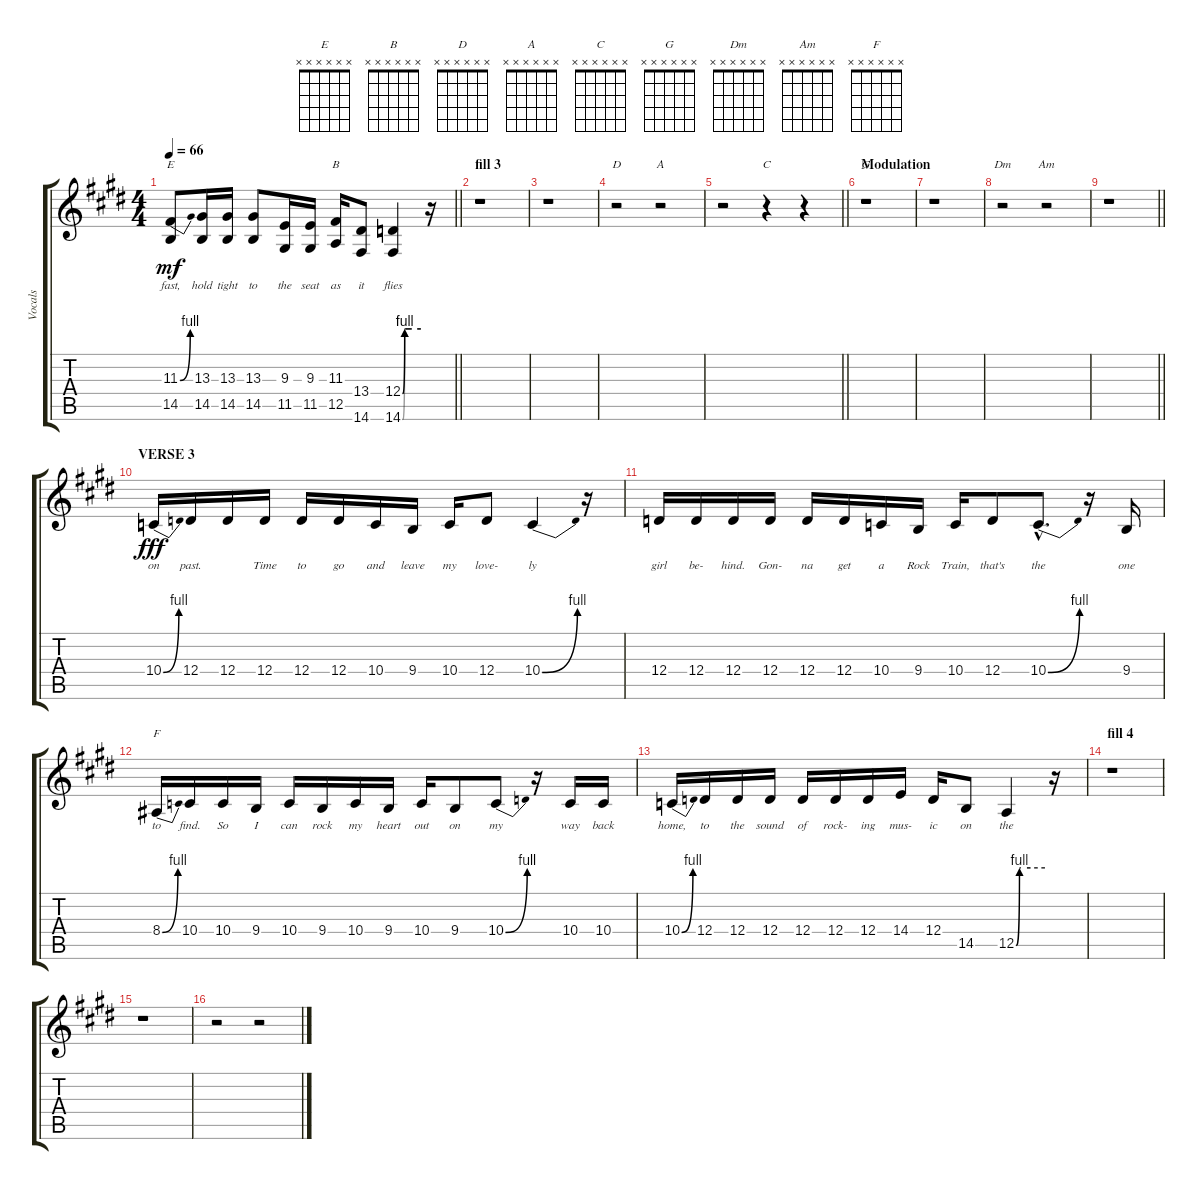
\track ("Vocals" "Vocals") {instrument flute}
\staff {score tabs}
\tuning (E4 B3 G3 D3 A2 E2) {hide}
\chord ("E" x x x x x x)
\chord ("B" x x x x x x)
\chord ("D" x x x x x x)
\chord ("A" x x x x x x)
\chord ("C" x x x x x x)
\chord ("G" x x x x x x)
\chord ("Dm" x x x x x x)
\chord ("Am" x x x x x x)
\chord ("F" x x x x x x)
\ts (4 4)
\tempo 66
\clef g2
\barLineRight lightlight
\ks e
(11.3{be (bend 0 0 60 4)} 14.5).8{ch "E" lyrics (0 "fast,") lyrics (1 "") lyrics (2 "") lyrics (3 "") lyrics (4 "") dy mf} (13.3 14.5).16{lyrics (0 "hold") lyrics (1 "") lyrics (2 "") lyrics (3 "") lyrics (4 "")} (13.3 14.5).16{lyrics (0 "tight") lyrics (1 "") lyrics (2 "") lyrics (3 "") lyrics (4 "")} (13.3 14.5).8{lyrics (0 "to") lyrics (1 "") lyrics (2 "") lyrics (3 "") lyrics (4 "")} (9.3 11.5).16{lyrics (0 "the") lyrics (1 "") lyrics (2 "") lyrics (3 "") lyrics (4 "")} (9.3 11.5).16{lyrics (0 "seat") lyrics (1 "") lyrics (2 "") lyrics (3 "") lyrics (4 "")} (11.3 12.5).16{ch "B" lyrics (0 "as") lyrics (1 "") lyrics (2 "") lyrics (3 "") lyrics (4 "")} (13.4 14.6).8{lyrics (0 "it") lyrics (1 "") lyrics (2 "") lyrics (3 "") lyrics (4 "")} (12.4{be (custom 0 0 7 4 10 4 30 4 60 4)} 14.6{be (custom 0 0 7 4 10 4 30 4 60 4)}).4{lyrics (0 "flies") lyrics (1 "") lyrics (2 "") lyrics (3 "") lyrics (4 "")} r.16 |
\section ("" "fill 3")
r.1{volume 11} |
r.1 |
r.2{ch "D"} r.2{ch "A"} |
\barLineRight lightlight
r.2 r.4{ch "C"} r.4 |
\section ("" "Modulation")
r.1{ch "G"} |
r.1 |
r.2{ch "Dm"} r.2{ch "Am"} |
\barLineRight lightlight
r.1 |
\section ("" "VERSE 3")
10.4{be (bend 0 0 60 4)}.16{lyrics (0 "on") lyrics (1 "") lyrics (2 "") lyrics (3 "") lyrics (4 "") dy fff volume 16} 12.4.16{lyrics (0 "past.") lyrics (1 "") lyrics (2 "") lyrics (3 "") lyrics (4 "")} 12.4.16{lyrics (0 "") lyrics (1 "") lyrics (2 "") lyrics (3 "") lyrics (4 "")} 12.4.16{lyrics (0 "Time") lyrics (1 "") lyrics (2 "") lyrics (3 "") lyrics (4 "")} 12.4.16{lyrics (0 "to") lyrics (1 "") lyrics (2 "") lyrics (3 "") lyrics (4 "")} 12.4.16{lyrics (0 "go") lyrics (1 "") lyrics (2 "") lyrics (3 "") lyrics (4 "")} 10.4.16{lyrics (0 "and") lyrics (1 "") lyrics (2 "") lyrics (3 "") lyrics (4 "")} 9.4.16{lyrics (0 "leave") lyrics (1 "") lyrics (2 "") lyrics (3 "") lyrics (4 "")} 10.4.16{lyrics (0 "my") lyrics (1 "") lyrics (2 "") lyrics (3 "") lyrics (4 "")} 12.4.8{lyrics (0 "love-") lyrics (1 "") lyrics (2 "") lyrics (3 "") lyrics (4 "")} 10.4{be (bend 0 0 60 4)}.4{lyrics (0 "ly") lyrics (1 "") lyrics (2 "") lyrics (3 "") lyrics (4 "")} r.16 |
12.4.16{lyrics (0 "girl") lyrics (1 "") lyrics (2 "") lyrics (3 "") lyrics (4 "")} 12.4.16{lyrics (0 "be-") lyrics (1 "") lyrics (2 "") lyrics (3 "") lyrics (4 "")} 12.4.16{lyrics (0 "hind.") lyrics (1 "") lyrics (2 "") lyrics (3 "") lyrics (4 "")} 12.4.16{lyrics (0 "Gon-") lyrics (1 "") lyrics (2 "") lyrics (3 "") lyrics (4 "")} 12.4.16{lyrics (0 "na") lyrics (1 "") lyrics (2 "") lyrics (3 "") lyrics (4 "")} 12.4.16{lyrics (0 "get") lyrics (1 "") lyrics (2 "") lyrics (3 "") lyrics (4 "")} 10.4.16{lyrics (0 "a") lyrics (1 "") lyrics (2 "") lyrics (3 "") lyrics (4 "")} 9.4.16{lyrics (0 "Rock") lyrics (1 "") lyrics (2 "") lyrics (3 "") lyrics (4 "")} 10.4.16{lyrics (0 "Train,") lyrics (1 "") lyrics (2 "") lyrics (3 "") lyrics (4 "")} 12.4.8{lyrics (0 "that's") lyrics (1 "") lyrics (2 "") lyrics (3 "") lyrics (4 "")} 10.4{be (bend 0 0 60 4) hac}.8{d lyrics (0 "the") lyrics (1 "") lyrics (2 "") lyrics (3 "") lyrics (4 "")} r.16 9.4.16{lyrics (0 "one") lyrics (1 "") lyrics (2 "") lyrics (3 "") lyrics (4 "")} |
8.4{be (bend 0 0 60 4)}.16{ch "F" lyrics (0 "to") lyrics (1 "") lyrics (2 "") lyrics (3 "") lyrics (4 "")} 10.4.16{lyrics (0 "find.") lyrics (1 "") lyrics (2 "") lyrics (3 "") lyrics (4 "")} 10.4.16{lyrics (0 "So") lyrics (1 "") lyrics (2 "") lyrics (3 "") lyrics (4 "")} 9.4.16{lyrics (0 "I") lyrics (1 "") lyrics (2 "") lyrics (3 "") lyrics (4 "")} 10.4.16{lyrics (0 "can") lyrics (1 "") lyrics (2 "") lyrics (3 "") lyrics (4 "")} 9.4.16{lyrics (0 "rock") lyrics (1 "") lyrics (2 "") lyrics (3 "") lyrics (4 "")} 10.4.16{lyrics (0 "my") lyrics (1 "") lyrics (2 "") lyrics (3 "") lyrics (4 "")} 9.4.16{lyrics (0 "heart") lyrics (1 "") lyrics (2 "") lyrics (3 "") lyrics (4 "")} 10.4.16{lyrics (0 "out") lyrics (1 "") lyrics (2 "") lyrics (3 "") lyrics (4 "")} 9.4.8{lyrics (0 "on") lyrics (1 "") lyrics (2 "") lyrics (3 "") lyrics (4 "")} 10.4{be (bend 0 0 60 4)}.8{lyrics (0 "my") lyrics (1 "") lyrics (2 "") lyrics (3 "") lyrics (4 "")} r.16 10.4.16{lyrics (0 "way") lyrics (1 "") lyrics (2 "") lyrics (3 "") lyrics (4 "")} 10.4.16{lyrics (0 "back") lyrics (1 "") lyrics (2 "") lyrics (3 "") lyrics (4 "")} |
10.4{be (bend 0 0 60 4)}.16{lyrics (0 "home,") lyrics (1 "") lyrics (2 "") lyrics (3 "") lyrics (4 "")} 12.4.16{lyrics (0 "to") lyrics (1 "") lyrics (2 "") lyrics (3 "") lyrics (4 "")} 12.4.16{lyrics (0 "the") lyrics (1 "") lyrics (2 "") lyrics (3 "") lyrics (4 "")} 12.4.16{lyrics (0 "sound") lyrics (1 "") lyrics (2 "") lyrics (3 "") lyrics (4 "")} 12.4.16{lyrics (0 "of") lyrics (1 "") lyrics (2 "") lyrics (3 "") lyrics (4 "")} 12.4.16{lyrics (0 "rock-") lyrics (1 "") lyrics (2 "") lyrics (3 "") lyrics (4 "")} 12.4.16{lyrics (0 "ing") lyrics (1 "") lyrics (2 "") lyrics (3 "") lyrics (4 "")} 14.4.16{lyrics (0 "mus-") lyrics (1 "") lyrics (2 "") lyrics (3 "") lyrics (4 "")} 12.4.16{lyrics (0 "ic") lyrics (1 "") lyrics (2 "") lyrics (3 "") lyrics (4 "")} 14.5.8{lyrics (0 "on") lyrics (1 "") lyrics (2 "") lyrics (3 "") lyrics (4 "")} 12.5{be (custom 0 0 7 4 10 4 30 4 60 4)}.4{lyrics (0 "the") lyrics (1 "") lyrics (2 "") lyrics (3 "") lyrics (4 "")} r.16 |
\section ("" "fill 4")
r.1 |
r.1 |
r.2 r.2
